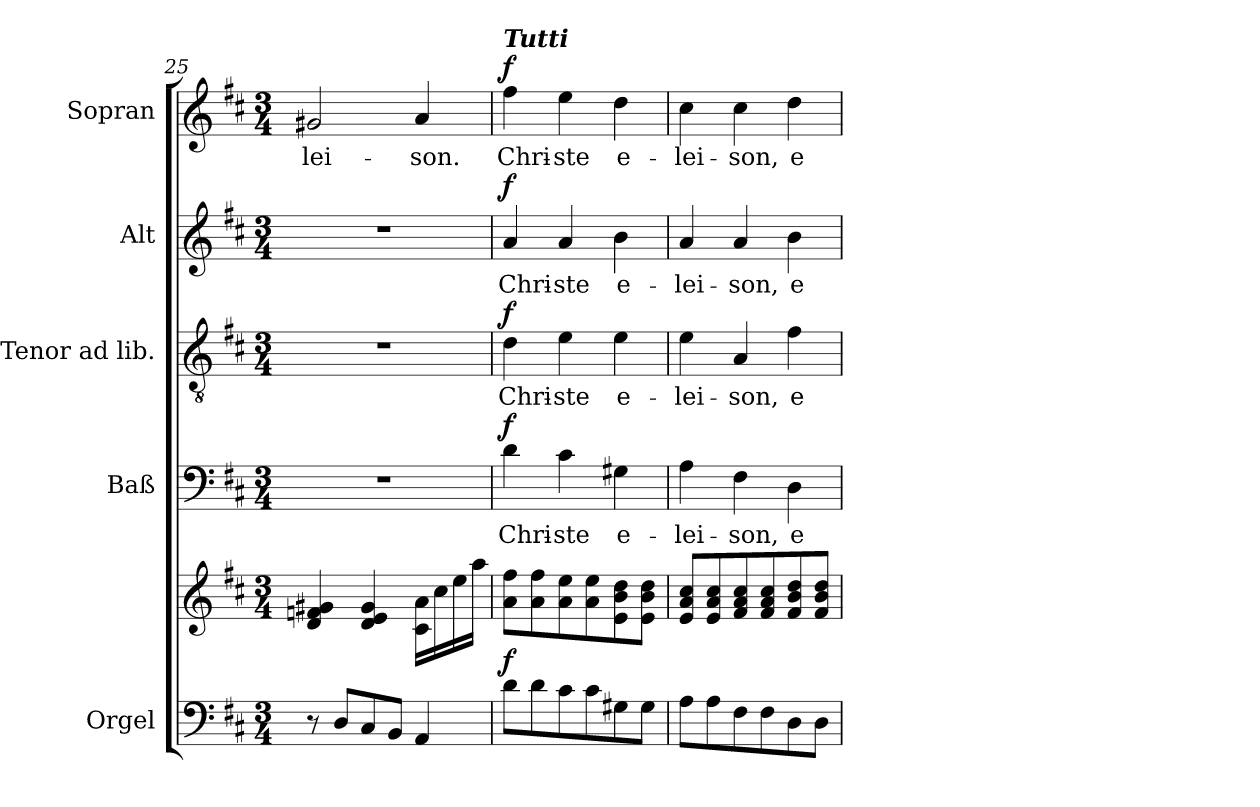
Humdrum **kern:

**kern	**kern	**dynam	**kern	**text	**dynam	**kern	**text	**dynam	**kern	**text	**dynam	**kern	**text	**dynam
*part5	*part5	*part5	*part4	*part4	*part4	*part3	*part3	*part3	*part2	*part2	*part2	*part1	*part1	*part1
*staff6	*staff5	*staff5/6	*staff4	*staff4	*staff4	*staff3	*staff3	*staff3	*staff2	*staff2	*staff2	*staff1	*staff1	*staff1
*I"Orgel	*	*	*I"Baß	*	*	*I"Tenor ad lib.	*	*	*I"Alt	*	*	*I"Sopran	*	*
*clefF4	*clefG2	*	*clefF4	*	*	*clefGv2	*	*	*clefG2	*	*	*clefG2	*	*
*k[f#c#]	*k[f#c#]	*	*k[f#c#]	*	*	*k[f#c#]	*	*	*k[f#c#]	*	*	*k[f#c#]	*	*
*D:	*D:	*	*D:	*	*	*D:	*	*	*D:	*	*	*D:	*	*
*M3/4	*M3/4	*	*M3/4	*	*	*M3/4	*	*	*M3/4	*	*	*M3/4	*	*
=25	=25	=25	=25	=25	=25	=25	=25	=25	=25	=25	=25	=25	=25	=25
!	!	!	!	!	!	!	!	!	!	!	!	!	!LO:LY:b	!
8r	4d/ 4fn/ 4g#X/	.	2.r	.	.	2.r	.	.	2.r	.	.	2g#X/	-lei-	.
8D/L	.	.	.	.	.	.	.	.	.	.	.	.	.	.
8C#/	4d/ 4e/ 4g#/	.	.	.	.	.	.	.	.	.	.	.	.	.
8BB/J	.	.	.	.	.	.	.	.	.	.	.	.	.	.
!	!	!	!	!	!	!	!	!	!	!	!	!	!LO:LY:b	!
4AA/	16c#\ 16a\LL	.	.	.	.	.	.	.	.	.	.	4a/	-son.	.
.	16cc#\	.	.	.	.	.	.	.	.	.	.	.	.	.
.	16ee\	.	.	.	.	.	.	.	.	.	.	.	.	.
.	16aa\JJ	.	.	.	.	.	.	.	.	.	.	.	.	.
=26	=26	=26	=26	=26	=26	=26	=26	=26	=26	=26	=26	=26	=26	=26
!	!	!	!	!	!	!	!	!	!	!	!	!LO:TX:a:Bi:t=Tutti	!	!
!	!	!LO:DY:a=2	!	!LO:LY:b	!LO:DY:a	!	!LO:LY:b	!LO:DY:a	!	!LO:LY:b	!LO:DY:a	!	!LO:LY:b	!LO:DY:a
8d\L	8a\ 8ff#\L	f	4d\	Chri-	f	4d\	Chri-	f	4a/	Chri-	f	4ff#\	Chri-	f
8d\	8a\ 8ff#\	.	.	.	.	.	.	.	.	.	.	.	.	.
!	!	!	!	!LO:LY:b	!	!	!LO:LY:b	!	!	!LO:LY:b	!	!	!LO:LY:b	!
8c#\	8a\ 8ee\	.	4c#\	-ste	.	4e\	-ste	.	4a/	-ste	.	4ee\	-ste	.
8c#\	8a\ 8ee\	.	.	.	.	.	.	.	.	.	.	.	.	.
!	!	!	!	!LO:LY:b	!	!	!LO:LY:b	!	!	!LO:LY:b	!	!	!LO:LY:b	!
8G#X\	8e\ 8b\ 8dd\	.	4G#X\	e-	.	4e\	e-	.	4b\	e-	.	4dd\	e-	.
8G#\J	8e\ 8b\ 8dd\J	.	.	.	.	.	.	.	.	.	.	.	.	.
!!LO:PB:g=z
=27	=27	=27	=27	=27	=27	=27	=27	=27	=27	=27	=27	=27	=27	=27
!	!	!	!	!LO:LY:b	!	!	!LO:LY:b	!	!	!LO:LY:b	!	!	!LO:LY:b	!
8A\L	8e/ 8a/ 8cc#/L	.	4A\	-lei-	.	4e\	-lei-	.	4a/	-lei-	.	4cc#\	-lei-	.
8A\	8e/ 8a/ 8cc#/	.	.	.	.	.	.	.	.	.	.	.	.	.
!	!	!	!	!LO:LY:b	!	!	!LO:LY:b	!	!	!LO:LY:b	!	!	!LO:LY:b	!
8F#\	8f#/ 8a/ 8cc#/	.	4F#\	-son,	.	4A/	-son,	.	4a/	-son,	.	4cc#\	-son,	.
8F#\	8f#/ 8a/ 8cc#/	.	.	.	.	.	.	.	.	.	.	.	.	.
!	!	!	!	!LO:LY:b	!	!	!LO:LY:b	!	!	!LO:LY:b	!	!	!LO:LY:b	!
8D\	8f#/ 8b/ 8dd/	.	4D\	e-	.	4f#\	e-	.	4b\	e-	.	4dd\	e-	.
8D\J	8f#/ 8b/ 8dd/J	.	.	.	.	.	.	.	.	.	.	.	.	.
=	=	=	=	=	=	=	=	=	=	=	=	=	=	=
*-	*-	*-	*-	*-	*-	*-	*-	*-	*-	*-	*-	*-	*-	*-
